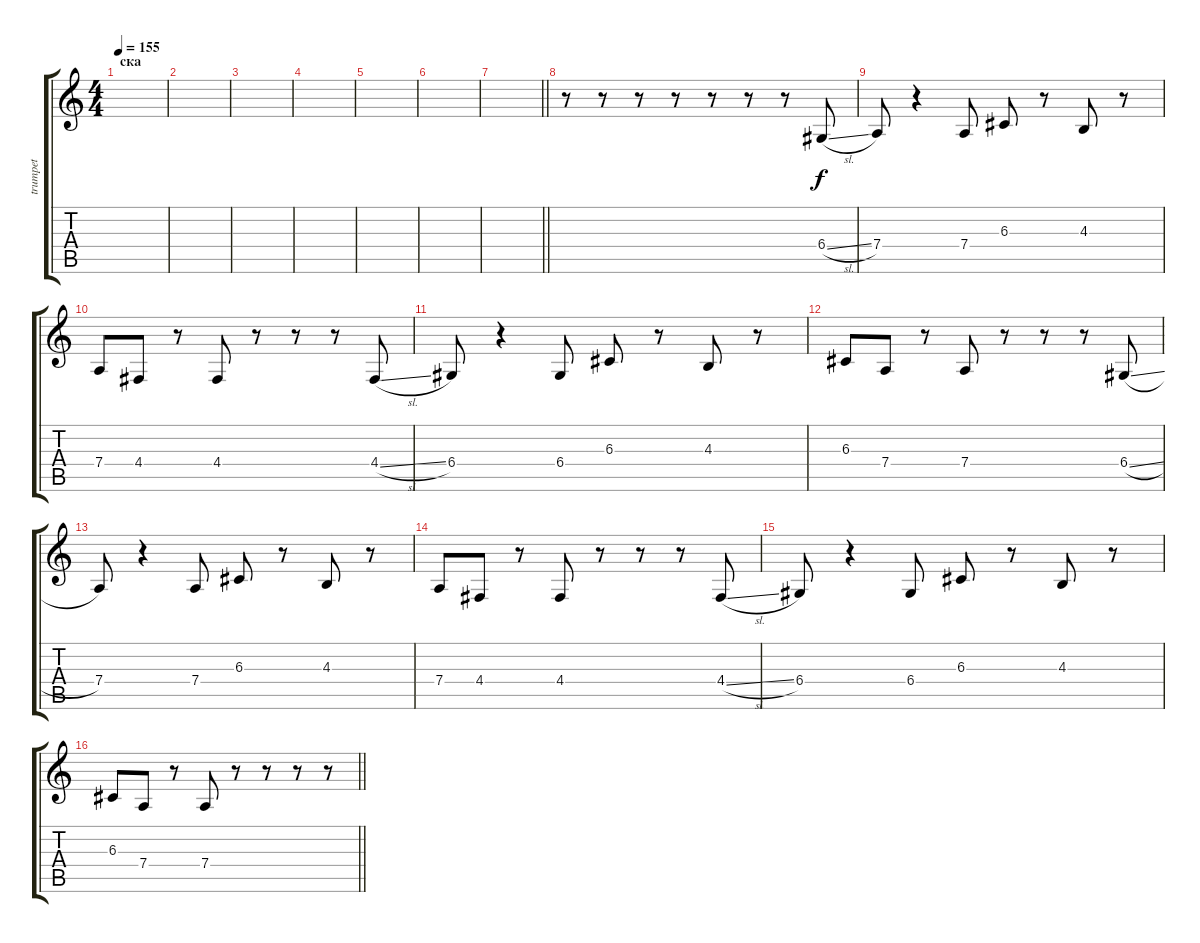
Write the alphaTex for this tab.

\track ("trumpet" "trumpet") {instrument tuba}
\staff {score tabs}
\tuning (E4 B3 G3 D3 A2 E2) {hide}
\ts (4 4)
\section ("" "ска")
\tempo 155
\clef g2
\ks c
|
|
|
|
|
|
\barLineRight lightlight
|
\section ("" "")
r.8 r.8 r.8 r.8 r.8 r.8 r.8 6.4{sl}.8 |
7.4.8 r.4 7.4.8 6.3.8 r.8 4.3.8 r.8 |
7.4.8 4.4.8 r.8 4.4.8 r.8 r.8 r.8 4.4{sl}.8 |
6.4.8 r.4 6.4.8 6.3.8 r.8 4.3.8 r.8 |
6.3.8 7.4.8 r.8 7.4.8 r.8 r.8 r.8 6.4{sl}.8 |
7.4.8 r.4 7.4.8 6.3.8 r.8 4.3.8 r.8 |
7.4.8 4.4.8 r.8 4.4.8 r.8 r.8 r.8 4.4{sl}.8 |
6.4.8 r.4 6.4.8 6.3.8 r.8 4.3.8 r.8 |
\barLineRight lightlight
6.3.8 7.4.8 r.8 7.4.8 r.8 r.8 r.8 r.8
